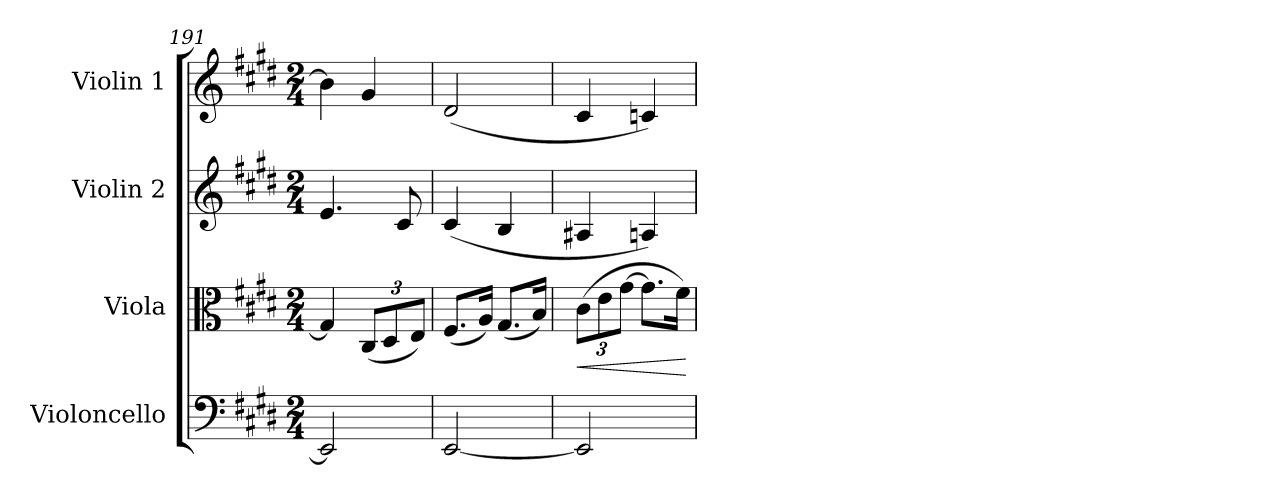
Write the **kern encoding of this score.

**kern	**kern	**dynam	**kern	**kern
*part4	*part3	*part3	*part2	*part1
*staff4	*staff3	*staff3	*staff2	*staff1
*I"Violoncello	*I"Viola	*	*I"Violin 2	*I"Violin 1
*I'Vc	*I'Vla	*	*I'Vln	*I'Vln
*clefF4	*clefC3	*	*clefG2	*clefG2
*k[f#c#g#d#]	*k[f#c#g#d#]	*	*k[f#c#g#d#]	*k[f#c#g#d#]
*M2/4	*M2/4	*	*M2/4	*M2/4
=191	=191	=191	=191	=191
2EE/]	4G#/]	.	4.e/	4b\]
*	*Xbrackettup	*	*	*
.	(12C#/L	.	.	4g#/
.	12D#/	.	.	.
.	.	.	8c#/	.
.	12E/J)	.	.	.
=192	=192	=192	=192	=192
[2EE/	(8.F#/L	.	(<4c#/	(<2d#/
.	16A/Jk)	.	.	.
.	(8.G#/L	.	4B/	.
.	16B/Jk)	.	.	.
!!LO:LB:g=z
=193	=193	=193	=193	=193
!	!	!LO:HP:b	!	!
2EE/]	(12c#\L	<	4A#X/	4c#/
.	12e\	.	.	.
.	[12g#\J	.	.	.
.	8.g#\L]	.	4An/)	4cn/)
.	16f#\Jk)	.	.	.
.	.	[	.	.
=	=	=	=	=
*-	*-	*-	*-	*-
